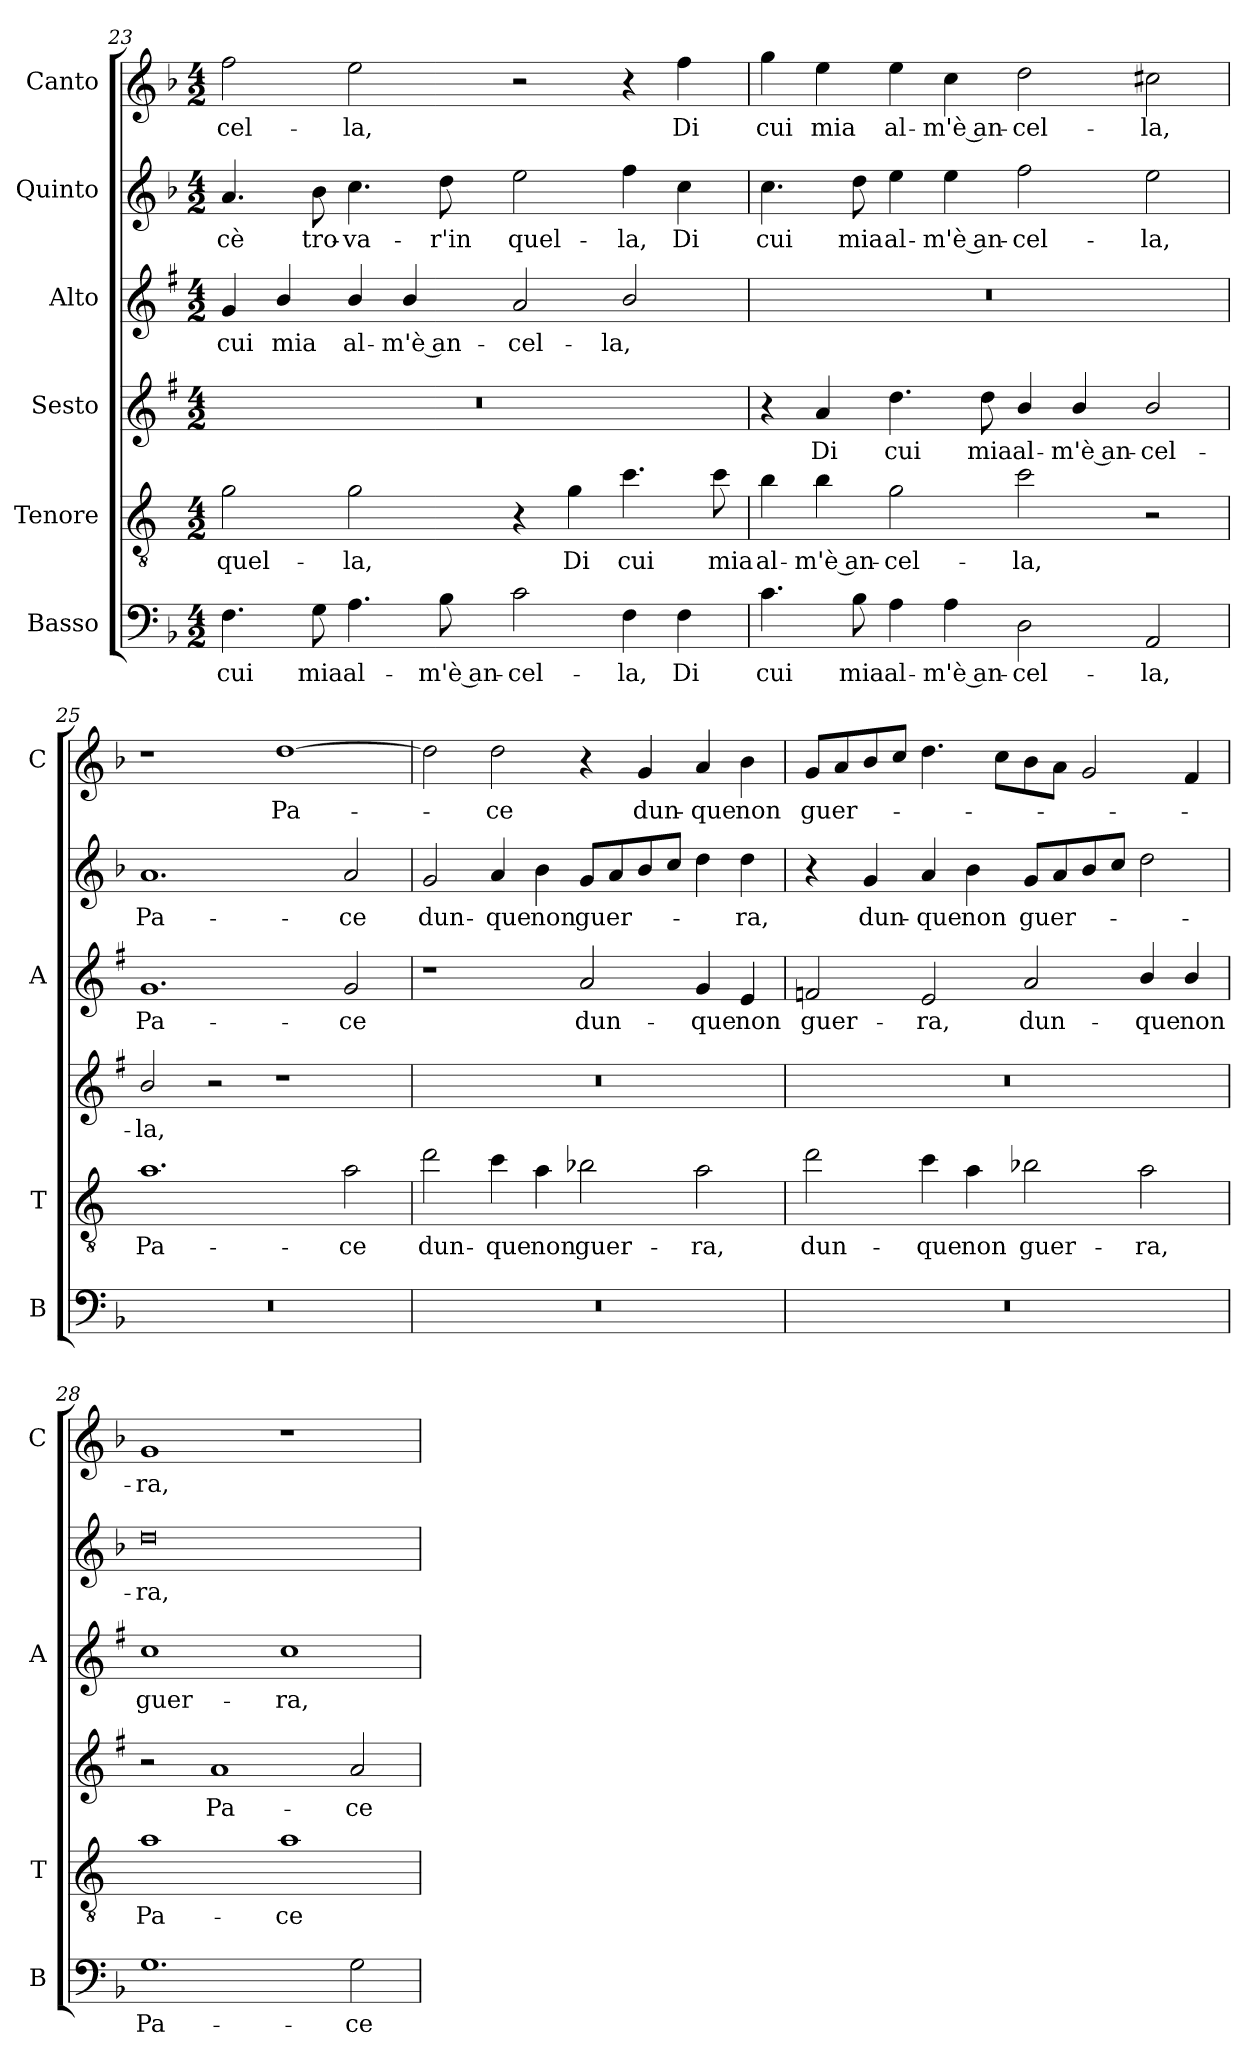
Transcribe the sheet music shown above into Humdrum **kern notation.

**kern	**text	**kern	**text	**kern	**text	**kern	**text	**kern	**text	**kern	**text
*part6	*part6	*part5	*part5	*part4	*part4	*part3	*part3	*part2	*part2	*part1	*part1
*staff6	*staff6	*staff5	*staff5	*staff4	*staff4	*staff3	*staff3	*staff2	*staff2	*staff1	*staff1
*I"Basso	*	*I"Tenore	*	*I"Sesto	*	*I"Alto	*	*I"Quinto	*	*I"Canto	*
*I'B	*	*I'T	*	*	*	*I'A	*	*	*	*I'C	*
*clefF4	*	*clefGv2	*	*clefG2	*	*clefG2	*	*clefG2	*	*clefG2	*
*	*	*ITrd4c7	*	*ITrd1c2	*	*ITrd1c2	*	*	*	*	*
*k[b-]	*	*k[b-]	*	*k[b-]	*	*k[b-]	*	*k[b-]	*	*k[b-]	*
*F:	*	*F:	*	*F:	*	*F:	*	*F:	*	*F:	*
*M4/2	*	*M4/2	*	*M4/2	*	*M4/2	*	*M4/2	*	*M4/2	*
=23	=23	=23	=23	=23	=23	=23	=23	=23	=23	=23	=23
!	!LO:LY:b	!	!LO:LY:b	!	!	!	!LO:LY:b	!	!LO:LY:b	!	!LO:LY:b
4.F\	cui	2c\	quel-	0r	.	4f/	cui	4.a/	-cè	2ff\	-cel-
!	!	!	!	!	!	!	!LO:LY:b	!	!	!	!
.	.	.	.	.	.	4a/	mia	.	.	.	.
!	!LO:LY:b	!	!	!	!	!	!	!	!LO:LY:b	!	!
8G\	mia	.	.	.	.	.	.	8b-\	tro-	.	.
!	!LO:LY:b	!	!LO:LY:b	!	!	!	!LO:LY:b	!	!LO:LY:b	!	!LO:LY:b
4.A\	al-	2c\	-la,	.	.	4a/	al-	4.cc\	-va-	2ee\	-la,
!	!	!	!	!	!	!	!LO:LY:b	!	!	!	!
.	.	.	.	.	.	4a/	-m'è an-	.	.	.	.
!	!LO:LY:b	!	!	!	!	!	!	!	!LO:LY:b	!	!
8B-\	-m'è an-	.	.	.	.	.	.	8dd\	-r'in	.	.
!	!LO:LY:b	!	!	!	!	!	!LO:LY:b	!	!LO:LY:b	!	!
2c\	-cel-	4r	.	.	.	2g/	-cel-	2ee\	quel-	2r	.
!	!	!	!LO:LY:b	!	!	!	!	!	!	!	!
.	.	4c\	Di	.	.	.	.	.	.	.	.
!	!LO:LY:b	!	!LO:LY:b	!	!	!	!LO:LY:b	!	!LO:LY:b	!	!
4F\	-la,	4.f\	cui	.	.	2a/	-la,	4ff\	-la,	4r	.
!	!LO:LY:b	!	!	!	!	!	!	!	!LO:LY:b	!	!LO:LY:b
4F\	Di	.	.	.	.	.	.	4cc\	Di	4ff\	Di
!	!	!	!LO:LY:b	!	!	!	!	!	!	!	!
.	.	8f\	mia	.	.	.	.	.	.	.	.
=24	=24	=24	=24	=24	=24	=24	=24	=24	=24	=24	=24
!	!LO:LY:b	!	!LO:LY:b	!	!	!	!	!	!LO:LY:b	!	!LO:LY:b
4.c\	cui	4e\	al-	4r	.	0r	.	4.cc\	cui	4gg\	cui
!	!	!	!LO:LY:b	!	!LO:LY:b	!	!	!	!	!	!LO:LY:b
.	.	4e\	-m'è an-	4g/	Di	.	.	.	.	4ee\	mia
!	!LO:LY:b	!	!	!	!	!	!	!	!LO:LY:b	!	!
8B-\	mia	.	.	.	.	.	.	8dd\	mia	.	.
!	!LO:LY:b	!	!LO:LY:b	!	!LO:LY:b	!	!	!	!LO:LY:b	!	!LO:LY:b
4A\	al-	2c\	-cel-	4.cc\	cui	.	.	4ee\	al-	4ee\	al-
!	!LO:LY:b	!	!	!	!	!	!	!	!LO:LY:b	!	!LO:LY:b
4A\	-m'è an-	.	.	.	.	.	.	4ee\	-m'è an-	4cc\	-m'è an-
!	!	!	!	!	!LO:LY:b	!	!	!	!	!	!
.	.	.	.	8cc\	mia	.	.	.	.	.	.
!	!LO:LY:b	!	!LO:LY:b	!	!LO:LY:b	!	!	!	!LO:LY:b	!	!LO:LY:b
2D\	-cel-	2f\	-la,	4a/	al-	.	.	2ff\	-cel-	2dd\	-cel-
!	!	!	!	!	!LO:LY:b	!	!	!	!	!	!
.	.	.	.	4a/	-m'è an-	.	.	.	.	.	.
!	!LO:LY:b	!	!	!	!LO:LY:b	!	!	!	!LO:LY:b	!	!LO:LY:b
2AA/	-la,	2r	.	2a/	-cel-	.	.	2ee\	-la,	2cc#X\	-la,
!!LO:LB:g=z
=25	=25	=25	=25	=25	=25	=25	=25	=25	=25	=25	=25
!	!	!	!LO:LY:b	!	!LO:LY:b	!	!LO:LY:b	!	!LO:LY:b	!	!
0r	.	1.d	Pa-	2a/	-la,	1.f	Pa-	1.a	Pa-	1r	.
.	.	.	.	2r	.	.	.	.	.	.	.
!	!	!	!	!	!	!	!	!	!	!	!LO:LY:b
.	.	.	.	1r	.	.	.	.	.	[1dd	Pa-
!	!	!	!LO:LY:b	!	!	!	!LO:LY:b	!	!LO:LY:b	!	!
.	.	2d\	-ce	.	.	2f/	-ce	2a/	-ce	.	.
=26	=26	=26	=26	=26	=26	=26	=26	=26	=26	=26	=26
!	!	!	!LO:LY:b	!	!	!	!	!	!LO:LY:b	!	!
0r	.	2g\	dun-	0r	.	1r	.	2g/	dun-	2dd\]	.
!	!	!	!LO:LY:b	!	!	!	!	!	!LO:LY:b	!	!LO:LY:b
.	.	4f\	-que	.	.	.	.	4a/	-que	2dd\	-ce
!	!	!	!LO:LY:b	!	!	!	!	!	!LO:LY:b	!	!
.	.	4d\	non	.	.	.	.	4b-\	non	.	.
!	!	!	!LO:LY:b	!	!	!	!LO:LY:b	!	!LO:LY:b	!	!
.	.	2e-X\	guer-	.	.	2g/	dun-	8g/L	guer-	4r	.
.	.	.	.	.	.	.	.	8a/	.	.	.
!	!	!	!	!	!	!	!	!	!	!	!LO:LY:b
.	.	.	.	.	.	.	.	8b-/	.	4g/	dun-
.	.	.	.	.	.	.	.	8cc/J	.	.	.
!	!	!	!LO:LY:b	!	!	!	!LO:LY:b	!	!	!	!LO:LY:b
.	.	2d\	-ra,	.	.	4f/	-que	4dd\	.	4a/	-que
!	!	!	!	!	!	!	!LO:LY:b	!	!LO:LY:b	!	!LO:LY:b
.	.	.	.	.	.	4d/	non	4dd\	-ra,	4b-\	non
=27	=27	=27	=27	=27	=27	=27	=27	=27	=27	=27	=27
!	!	!	!LO:LY:b	!	!	!	!LO:LY:b	!	!	!	!LO:LY:b
0r	.	2g\	dun-	0r	.	2e-X/	guer-	4r	.	8g/L	guer-
.	.	.	.	.	.	.	.	.	.	8a/	.
!	!	!	!	!	!	!	!	!	!LO:LY:b	!	!
.	.	.	.	.	.	.	.	4g/	dun-	8b-/	.
.	.	.	.	.	.	.	.	.	.	8cc/J	.
!	!	!	!LO:LY:b	!	!	!	!LO:LY:b	!	!LO:LY:b	!	!
.	.	4f\	-que	.	.	2d/	-ra,	4a/	-que	4.dd\	.
!	!	!	!LO:LY:b	!	!	!	!	!	!LO:LY:b	!	!
.	.	4d\	non	.	.	.	.	4b-\	non	.	.
.	.	.	.	.	.	.	.	.	.	8cc\L	.
!	!	!	!LO:LY:b	!	!	!	!LO:LY:b	!	!LO:LY:b	!	!
.	.	2e-X\	guer-	.	.	2g/	dun-	8g/L	guer-	8b-\	.
.	.	.	.	.	.	.	.	8a/	.	8a\J	.
.	.	.	.	.	.	.	.	8b-/	.	2g/	.
.	.	.	.	.	.	.	.	8cc/J	.	.	.
!	!	!	!LO:LY:b	!	!	!	!LO:LY:b	!	!	!	!
.	.	2d\	-ra,	.	.	4a/	-que	2dd\	.	.	.
!	!	!	!	!	!	!	!LO:LY:b	!	!	!	!
.	.	.	.	.	.	4a/	non	.	.	4f/	.
=28	=28	=28	=28	=28	=28	=28	=28	=28	=28	=28	=28
!	!LO:LY:b	!	!LO:LY:b	!	!	!	!LO:LY:b	!	!LO:LY:b	!	!LO:LY:b
1.G	Pa-	1d	Pa-	2r	.	1b-	guer-	0dd	-ra,	1g	-ra,
!	!	!	!	!	!LO:LY:b	!	!	!	!	!	!
.	.	.	.	1g	Pa-	.	.	.	.	.	.
!	!	!	!LO:LY:b	!	!	!	!LO:LY:b	!	!	!	!
.	.	1d	-ce	.	.	1b-	-ra,	.	.	1r	.
!	!LO:LY:b	!	!	!	!LO:LY:b	!	!	!	!	!	!
2G\	-ce	.	.	2g/	-ce	.	.	.	.	.	.
=	=	=	=	=	=	=	=	=	=	=	=
*-	*-	*-	*-	*-	*-	*-	*-	*-	*-	*-	*-
